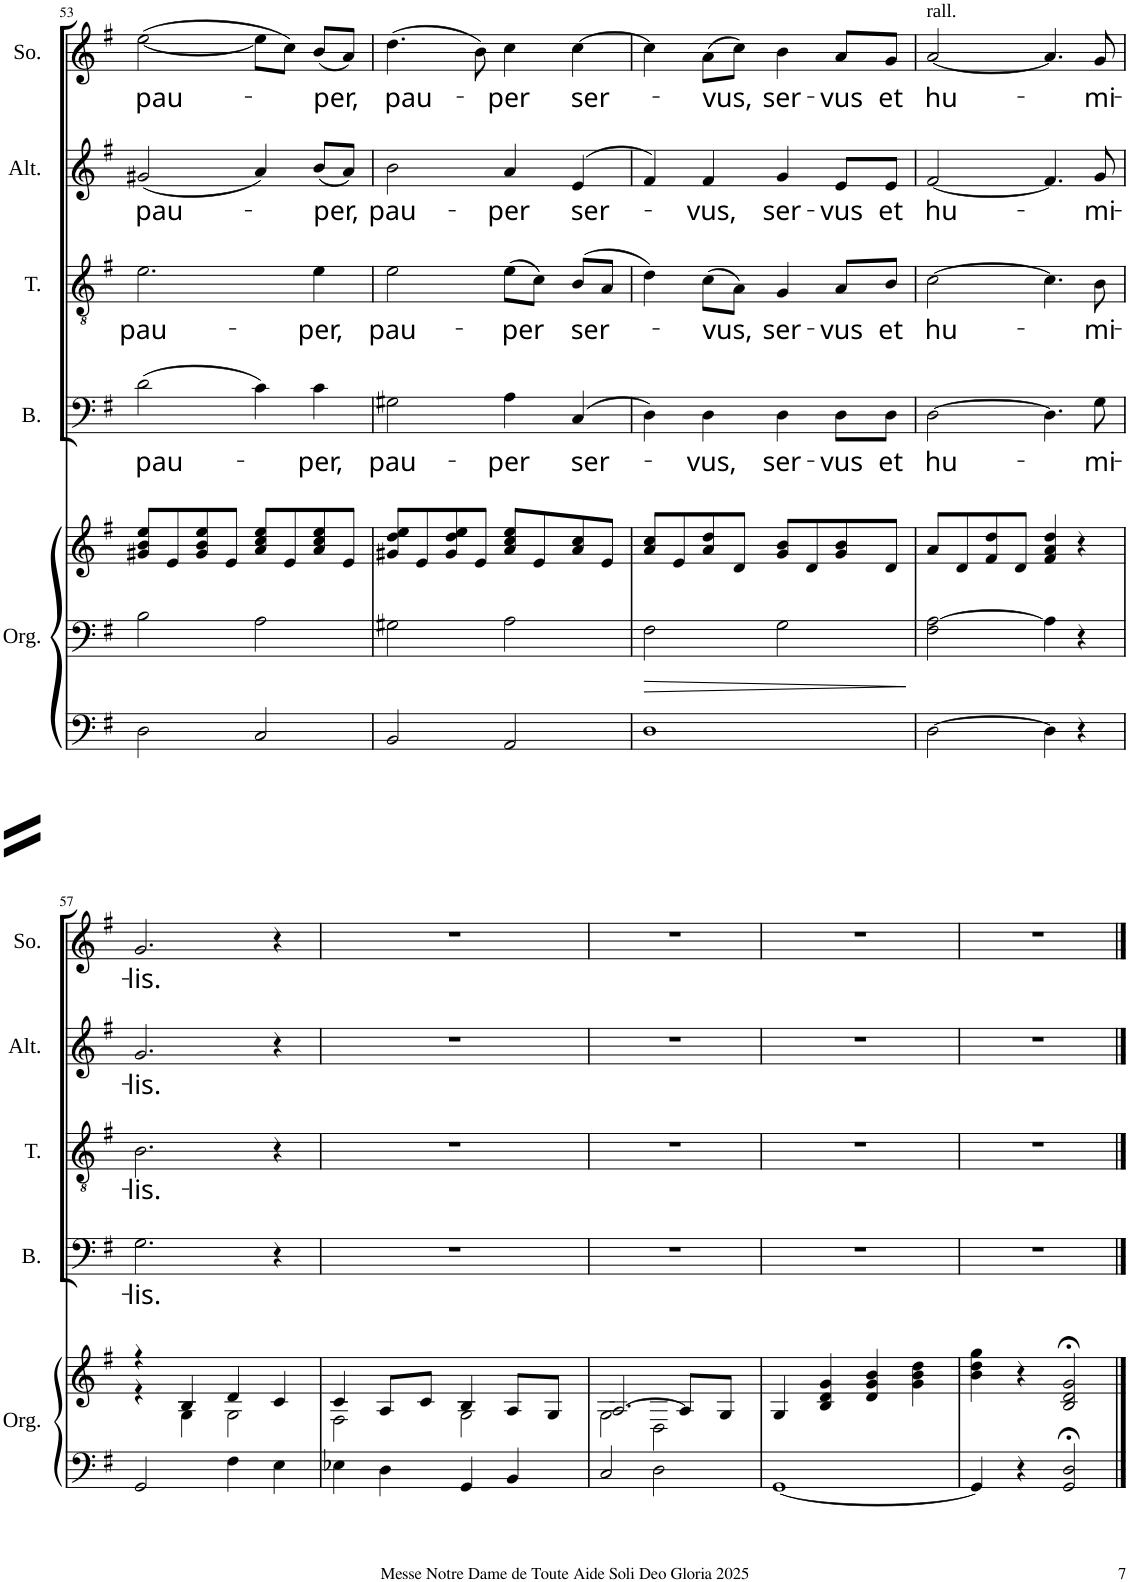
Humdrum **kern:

**kern	**kern	**kern	**kern	**text	**kern	**text	**kern	**text	**kern	**text
*part5	*part5	*part5	*part4	*part4	*part3	*part3	*part2	*part2	*part1	*part1
*staff7	*staff6	*staff5	*staff4	*staff4	*staff3	*staff3	*staff2	*staff2	*staff1	*staff1
*I"Orgue	*	*	*I"Basse	*	*I"Ténor	*	*I"Alto	*	*I"Soprano	*
*I'Org.	*	*	*I'B.	*	*I'T.	*	*I'Alt.	*	*I'So.	*
!!LO:PB:g=z
*clefF4	*clefF4	*clefG2	*clefF4	*	*clefGv2	*	*clefG2	*	*clefG2	*
*k[f#]	*k[f#]	*k[f#]	*k[f#]	*	*k[f#]	*	*k[f#]	*	*k[f#]	*
*M4/4	*M4/4	*M4/4	*M4/4	*	*M4/4	*	*M4/4	*	*M4/4	*
=53	=53	=53	=53	=53	=53	=53	=53	=53	=53	=53
!	!	!	!	!LO:LY:b	!	!LO:LY:b	!	!LO:LY:b	!	!LO:LY:b
2D\	2B\	8g#X/ 8b/ 8ee/L	(2d\	pau-	2.e\	pau-	(2g#X/	pau-	(>[<2ee\	pau-
.	.	8e/	.	.	.	.	.	.	.	.
.	.	8g#/ 8b/ 8ee/	.	.	.	.	.	.	.	.
.	.	8e/J	.	.	.	.	.	.	.	.
2C/	2A\	8a/ 8cc/ 8ee/L	4c\)	.	.	.	4a/)	.	8ee\L]	.
.	.	8e/	.	.	.	.	.	.	8cc\J)	.
!	!	!	!	!LO:LY:b	!	!LO:LY:b	!	!LO:LY:b	!	!LO:LY:b
.	.	8a/ 8cc/ 8ee/	4c\	-per,	4e\	-per,	(8b/L	-per,	(8b/L	-per,
.	.	8e/J	.	.	.	.	8a/J)	.	8a/J)	.
=54	=54	=54	=54	=54	=54	=54	=54	=54	=54	=54
!	!	!	!	!LO:LY:b	!	!LO:LY:b	!	!LO:LY:b	!	!LO:LY:b
2BB/	2G#X\	8g#X/ 8dd/ 8ee/L	2G#X\	pau-	2e\	pau-	2b\	pau-	(4.dd\	pau-
.	.	8e/	.	.	.	.	.	.	.	.
.	.	8g#/ 8dd/ 8ee/	.	.	.	.	.	.	.	.
.	.	8e/J	.	.	.	.	.	.	8b\)	.
!	!	!	!	!LO:LY:b	!	!LO:LY:b	!	!LO:LY:b	!	!LO:LY:b
2AA/	2A\	8a/ 8cc/ 8ee/L	4A\	-per	(8e\L	-per	4a/	-per	4cc\	-per
.	.	8e/	.	.	8c\J)	.	.	.	.	.
!	!	!	!	!LO:LY:b	!	!LO:LY:b	!	!LO:LY:b	!	!LO:LY:b
.	.	8a/ 8cc/	(4C/	ser-	(>8B/L	ser-	(>4e/	ser-	[4cc\	ser-
.	.	8e/J	.	.	8A/J	.	.	.	.	.
=55	=55	=55	=55	=55	=55	=55	=55	=55	=55	=55
1D	2F#\	8a/ 8cc/L	4D\)	.	4d\)	.	4f#/)	.	4cc\]	.
.	.	8e/	.	.	.	.	.	.	.	.
!	!	!	!	!LO:LY:b	!	!LO:LY:b	!	!LO:LY:b	!	!LO:LY:b
.	.	8a/ 8dd/	4D\	-vus,	(8c\L	-vus,	4f#/	-vus,	(8a\L	-vus,
.	.	8d/J	.	.	8A\J)	.	.	.	8cc\J)	.
!	!	!	!	!LO:LY:b	!	!LO:LY:b	!	!LO:LY:b	!	!LO:LY:b
.	2G\	8g/ 8b/L	4D\	ser-	4G/	ser-	4g/	ser-	4b\	ser-
.	.	8d/	.	.	.	.	.	.	.	.
!	!	!	!	!LO:LY:b	!	!LO:LY:b	!	!LO:LY:b	!	!LO:LY:b
.	.	8g/ 8b/	8D\L	-vus	8A/L	-vus	8e/L	-vus	8a/L	-vus
!	!	!	!	!LO:LY:b	!	!LO:LY:b	!	!LO:LY:b	!	!LO:LY:b
.	.	8d/J	8D\J	et	8B/J	et	8e/J	et	8g/J	et
=56	=56	=56	=56	=56	=56	=56	=56	=56	=56	=56
!	!	!	!	!	!	!	!	!	!LO:TX:a:t=rall.	!
!	!	!	!	!LO:LY:b	!	!LO:LY:b	!	!LO:LY:b	!	!LO:LY:b
[2D\	2F#\ [2A\	8a/L	[2D\	hu-	[2c\	hu-	[2f#/	hu-	[2a/	hu-
.	.	8d/	.	.	.	.	.	.	.	.
.	.	8f#/ 8dd/	.	.	.	.	.	.	.	.
.	.	8d/J	.	.	.	.	.	.	.	.
4D\]	4A\]	4f#/ 4a/ 4dd/	4.D\]	.	4.c\]	.	4.f#/]	.	4.a/]	.
4r	4r	4r	.	.	.	.	.	.	.	.
!	!	!	!	!LO:LY:b	!	!LO:LY:b	!	!LO:LY:b	!	!LO:LY:b
.	.	.	8G\	-mi-	8B\	-mi-	8g/	-mi-	8g/	-mi-
!!LO:LB:g=z
=57	=57	=57	=57	=57	=57	=57	=57	=57	=57	=57
*	*	*^	*	*	*	*	*	*	*	*
!	!	!	!	!	!LO:LY:b	!	!LO:LY:b	!	!LO:LY:b	!	!LO:LY:b
1r	2GG/	4r	4r	2.G\	-lis.	2.B\	-lis.	2.g/	-lis.	2.g/	-lis.
.	.	4B/	4G\	.	.	.	.	.	.	.	.
.	4F#\	4d/	2G\	.	.	.	.	.	.	.	.
.	4E\	4c/	.	4r	.	4r	.	4r	.	4r	.
=58	=58	=58	=58	=58	=58	=58	=58	=58	=58	=58	=58
1r	4E-X\	4c/	2F#\	1r	.	1r	.	1r	.	1r	.
.	4D\	8A/L	.	.	.	.	.	.	.	.	.
.	.	8c/J	.	.	.	.	.	.	.	.	.
.	4GG/	4B/	2G\	.	.	.	.	.	.	.	.
.	4BB/	8A/L	.	.	.	.	.	.	.	.	.
.	.	8G/J	.	.	.	.	.	.	.	.	.
=59	=59	=59	=59	=59	=59	=59	=59	=59	=59	=59	=59
1r	2C/	[2.A/	2G\	1r	.	1r	.	1r	.	1r	.
.	2D\	.	2D\	.	.	.	.	.	.	.	.
.	.	8A/L]	.	.	.	.	.	.	.	.	.
.	.	8G/J	.	.	.	.	.	.	.	.	.
*	*	*v	*v	*	*	*	*	*	*	*	*
=60	=60	=60	=60	=60	=60	=60	=60	=60	=60	=60
1r	[1GG	4G/	1r	.	1r	.	1r	.	1r	.
.	.	4B/ 4d/ 4g/	.	.	.	.	.	.	.	.
.	.	4d/ 4g/ 4b/	.	.	.	.	.	.	.	.
.	.	4g\ 4b\ 4dd\	.	.	.	.	.	.	.	.
=61	=61	=61	=61	=61	=61	=61	=61	=61	=61	=61
1r	4GG/]	4b\ 4dd\ 4gg\	1r	.	1r	.	1r	.	1r	.
.	4r	4r	.	.	.	.	.	.	.	.
.	2GG/;< 2D/;<	2B/;< 2d/;< 2g/;<	.	.	.	.	.	.	.	.
==	==	==	==	==	==	==	==	==	==	==
*-	*-	*-	*-	*-	*-	*-	*-	*-	*-	*-
